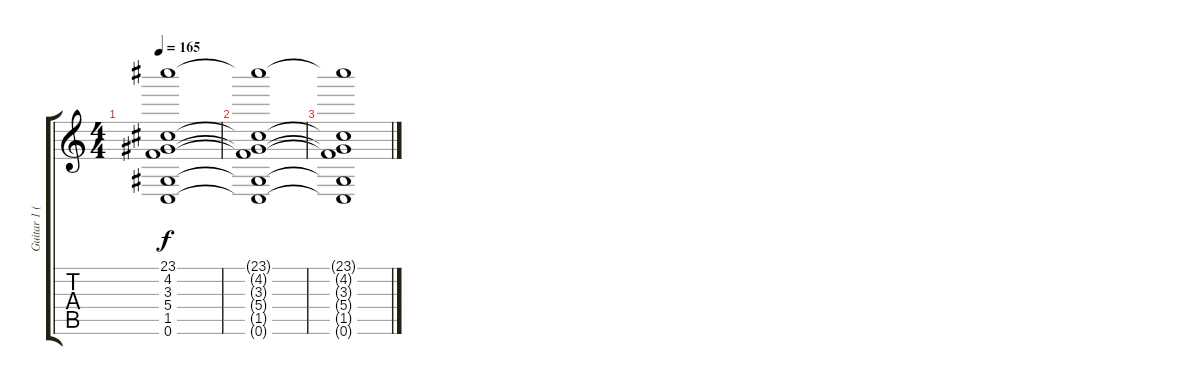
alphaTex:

\track ("Guitar 1 (clean)" "Guitar 1 (") {instrument electricguitarclean}
\staff {score tabs}
\tuning (D4 A3 F3 C3 G2 C2) {hide}
\ts (4 4)
\tempo 165
\clef g2
\ks c
(23.1{t} 4.2{t} 3.3{t} 5.4{t} 1.5{t} 0.6{t}).1{dy f volume 11} |
(23.1{t} 4.2{t} 3.3{t} 5.4{t} 1.5{t} 0.6{t}).1{volume 9} |
(23.1{t} 4.2{t} 3.3{t} 5.4{t} 1.5{t} 0.6{t}).1{volume 7}
